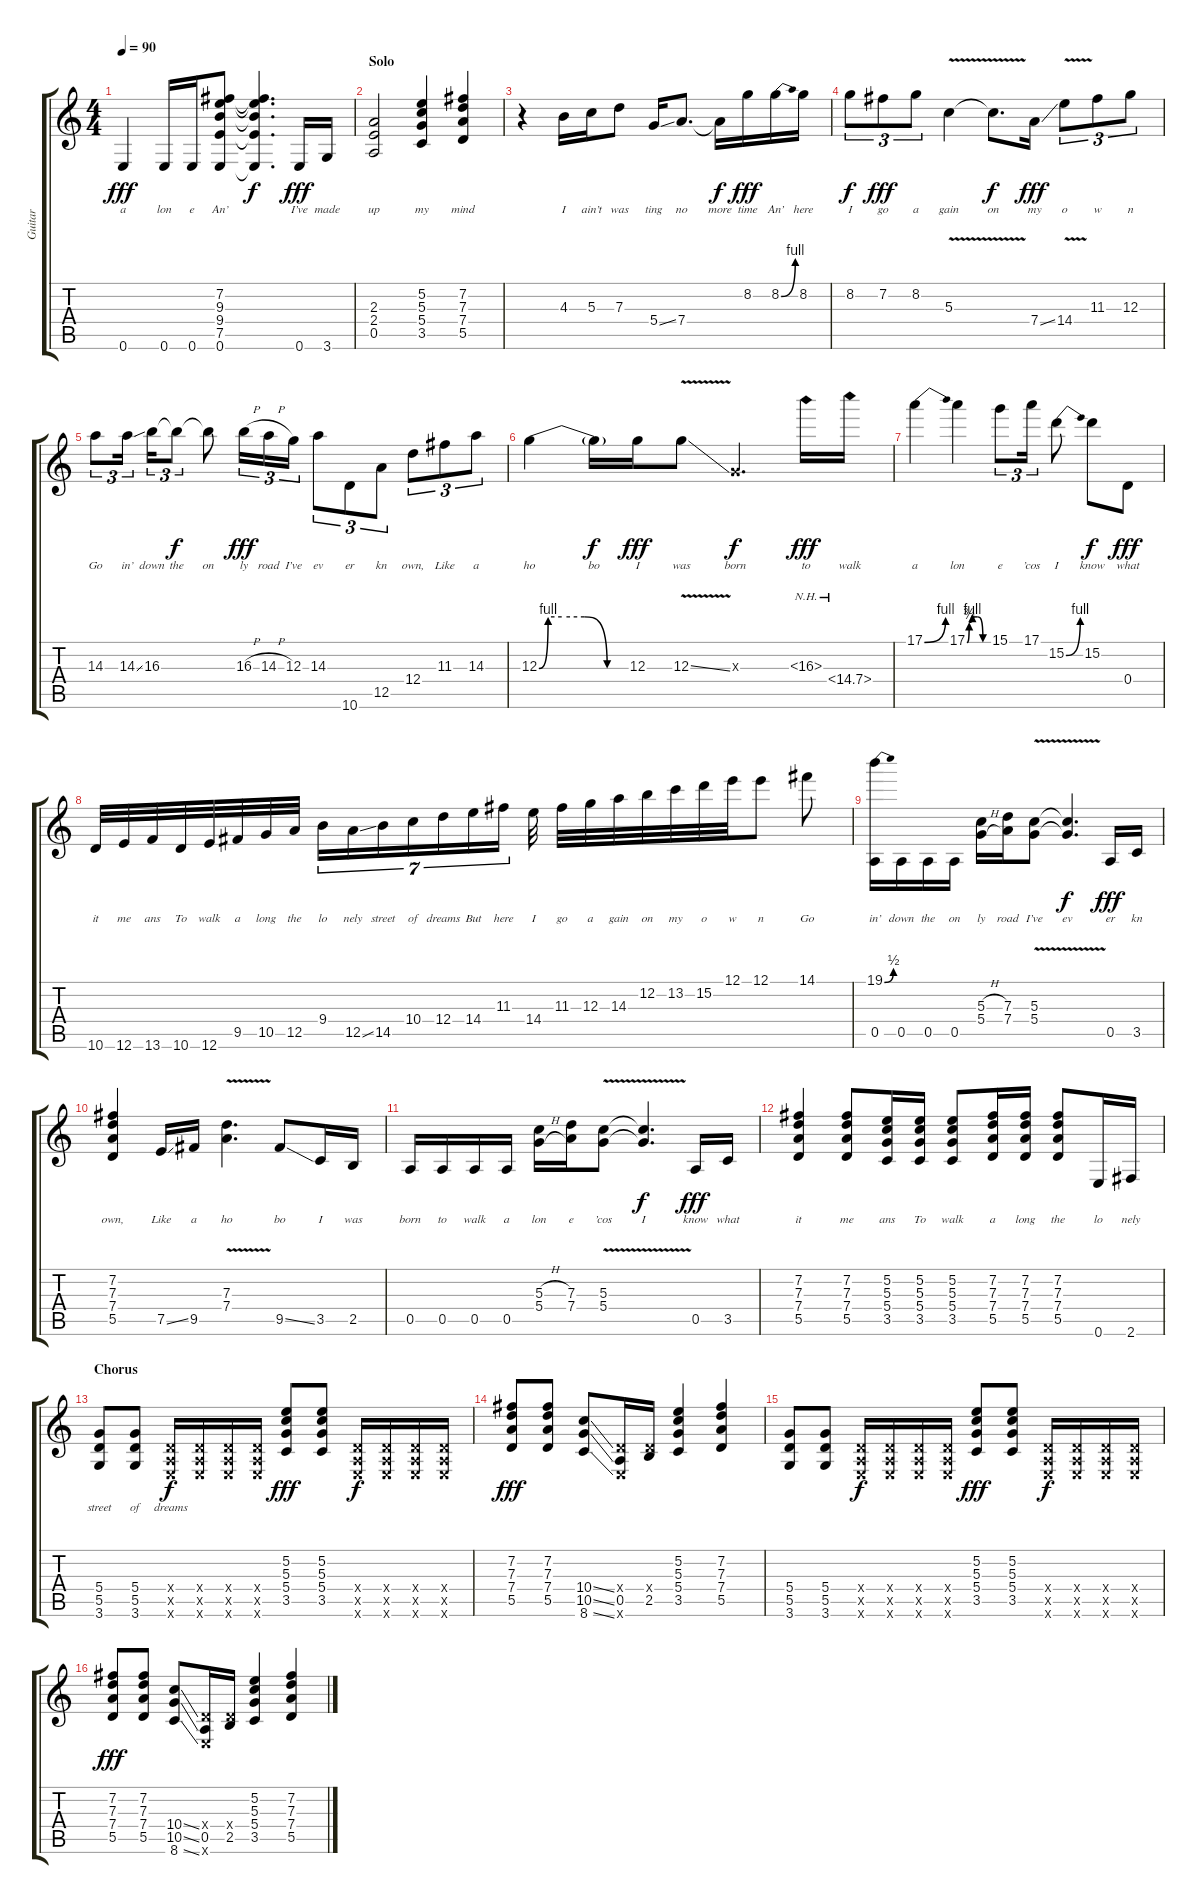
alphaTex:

\track ("Guitar" "Guitar") {instrument overdrivenguitar}
\staff {score tabs}
\tuning (E4 B3 G3 D3 A2 E2) {hide}
\ts (4 4)
\tempo 90
\clef g2
\ks c
0.6.4{lyrics (0 "a") lyrics (1 "") lyrics (2 "") lyrics (3 "") lyrics (4 "") dy fff} 0.6.16{lyrics (0 "lon") lyrics (1 "") lyrics (2 "") lyrics (3 "") lyrics (4 "")} 0.6.16{lyrics (0 "e") lyrics (1 "") lyrics (2 "") lyrics (3 "") lyrics (4 "")} (7.2 9.3 9.4 7.5 0.6).8{lyrics (0 "An’") lyrics (1 "") lyrics (2 "") lyrics (3 "") lyrics (4 "")} (7.2{t} 9.3{t} 9.4{t} 7.5{t} 0.6{t}).4{d lyrics (0 "") lyrics (1 "") lyrics (2 "") lyrics (3 "") lyrics (4 "") dy f} 0.6.16{lyrics (0 "I’ve") lyrics (1 "") lyrics (2 "") lyrics (3 "") lyrics (4 "") dy fff} 3.6.16{lyrics (0 "made") lyrics (1 "") lyrics (2 "") lyrics (3 "") lyrics (4 "")} |
\section ("" "Solo")
(2.3 2.4 0.5).2{lyrics (0 "up") lyrics (1 "") lyrics (2 "") lyrics (3 "") lyrics (4 "")} (5.2 5.3 5.4 3.5).4{lyrics (0 "my") lyrics (1 "") lyrics (2 "") lyrics (3 "") lyrics (4 "")} (7.2 7.3 7.4 5.5).4{lyrics (0 "mind") lyrics (1 "") lyrics (2 "") lyrics (3 "") lyrics (4 "")} |
r.4 4.3.16{lyrics (0 "I") lyrics (1 "") lyrics (2 "") lyrics (3 "") lyrics (4 "")} 5.3.16{lyrics (0 "ain’t") lyrics (1 "") lyrics (2 "") lyrics (3 "") lyrics (4 "")} 7.3.8{lyrics (0 "was") lyrics (1 "") lyrics (2 "") lyrics (3 "") lyrics (4 "")} 5.4{ss}.16{lyrics (0 "ting") lyrics (1 "") lyrics (2 "") lyrics (3 "") lyrics (4 "")} 7.4.8{d lyrics (0 "no") lyrics (1 "") lyrics (2 "") lyrics (3 "") lyrics (4 "")} 7.4{t}.16{lyrics (0 "more") lyrics (1 "") lyrics (2 "") lyrics (3 "") lyrics (4 "") dy f} 8.2.16{lyrics (0 "time") lyrics (1 "") lyrics (2 "") lyrics (3 "") lyrics (4 "") dy fff} 8.2{be (bend 0 0 60 4)}.16{lyrics (0 "An’") lyrics (1 "") lyrics (2 "") lyrics (3 "") lyrics (4 "")} 8.2.16{lyrics (0 "here") lyrics (1 "") lyrics (2 "") lyrics (3 "") lyrics (4 "")} |
8.2.8{tu (3 2) lyrics (0 "I") lyrics (1 "") lyrics (2 "") lyrics (3 "") lyrics (4 "") dy f} 7.2.8{tu (3 2) lyrics (0 "go") lyrics (1 "") lyrics (2 "") lyrics (3 "") lyrics (4 "") dy fff} 8.2.8{tu (3 2) lyrics (0 "a") lyrics (1 "") lyrics (2 "") lyrics (3 "") lyrics (4 "")} 5.3{v}.4{lyrics (0 "gain") lyrics (1 "") lyrics (2 "") lyrics (3 "") lyrics (4 "")} 5.3{t}.8{d lyrics (0 "on") lyrics (1 "") lyrics (2 "") lyrics (3 "") lyrics (4 "") dy f} 7.4{ss}.16{lyrics (0 "my") lyrics (1 "") lyrics (2 "") lyrics (3 "") lyrics (4 "") dy fff} 14.4{v}.8{tu (3 2) lyrics (0 "o") lyrics (1 "") lyrics (2 "") lyrics (3 "") lyrics (4 "")} 11.3.8{tu (3 2) lyrics (0 "w") lyrics (1 "") lyrics (2 "") lyrics (3 "") lyrics (4 "")} 12.3.8{tu (3 2) lyrics (0 "n") lyrics (1 "") lyrics (2 "") lyrics (3 "") lyrics (4 "")} |
14.3.8{tu (3 2) lyrics (0 "Go") lyrics (1 "") lyrics (2 "") lyrics (3 "") lyrics (4 "")} 14.3{ss}.16{tu (3 2) lyrics (0 "in’") lyrics (1 "") lyrics (2 "") lyrics (3 "") lyrics (4 "") beam splitsecondary} 16.3.16{tu (3 2) lyrics (0 "down") lyrics (1 "") lyrics (2 "") lyrics (3 "") lyrics (4 "")} 16.3{t}.8{tu (3 2) lyrics (0 "the") lyrics (1 "") lyrics (2 "") lyrics (3 "") lyrics (4 "") dy f} 16.3{t}.8{lyrics (0 "on") lyrics (1 "") lyrics (2 "") lyrics (3 "") lyrics (4 "")} 16.3{h}.16{tu (3 2) lyrics (0 "ly") lyrics (1 "") lyrics (2 "") lyrics (3 "") lyrics (4 "") dy fff} 14.3{h}.16{tu (3 2) lyrics (0 "road") lyrics (1 "") lyrics (2 "") lyrics (3 "") lyrics (4 "")} 12.3.16{tu (3 2) lyrics (0 "I’ve") lyrics (1 "") lyrics (2 "") lyrics (3 "") lyrics (4 "")} 14.3.8{tu (3 2) lyrics (0 "ev") lyrics (1 "") lyrics (2 "") lyrics (3 "") lyrics (4 "")} 10.6.8{tu (3 2) lyrics (0 "er") lyrics (1 "") lyrics (2 "") lyrics (3 "") lyrics (4 "")} 12.5.8{tu (3 2) lyrics (0 "kn") lyrics (1 "") lyrics (2 "") lyrics (3 "") lyrics (4 "")} 12.4.8{tu (3 2) lyrics (0 "own,") lyrics (1 "") lyrics (2 "") lyrics (3 "") lyrics (4 "")} 11.3.8{tu (3 2) lyrics (0 "Like") lyrics (1 "") lyrics (2 "") lyrics (3 "") lyrics (4 "")} 14.3.8{tu (3 2) lyrics (0 "a") lyrics (1 "") lyrics (2 "") lyrics (3 "") lyrics (4 "")} |
12.3{be (custom 0 0 6 4 15 4 30 4 45 0 60 0)}.4{lyrics (0 "ho") lyrics (1 "") lyrics (2 "") lyrics (3 "") lyrics (4 "")} 12.3{t}.16{lyrics (0 "bo") lyrics (1 "") lyrics (2 "") lyrics (3 "") lyrics (4 "") dy f} 12.3.16{lyrics (0 "I") lyrics (1 "") lyrics (2 "") lyrics (3 "") lyrics (4 "") dy fff} 12.3{v ss}.8{lyrics (0 "was") lyrics (1 "") lyrics (2 "") lyrics (3 "") lyrics (4 "")} 0.3{x}.4{d lyrics (0 "born") lyrics (1 "") lyrics (2 "") lyrics (3 "") lyrics (4 "") dy f} 16.3{nh}.16{lyrics (0 "to") lyrics (1 "") lyrics (2 "") lyrics (3 "") lyrics (4 "") dy fff} 14.4{nh}.16{lyrics (0 "walk") lyrics (1 "") lyrics (2 "") lyrics (3 "") lyrics (4 "")} |
17.1{be (bend 0 0 60 4)}.4{lyrics (0 "a") lyrics (1 "") lyrics (2 "") lyrics (3 "") lyrics (4 "")} 17.1{be (custom 0 0 6 3 15 4 30 4 45 0 60 0)}.4{lyrics (0 "lon") lyrics (1 "") lyrics (2 "") lyrics (3 "") lyrics (4 "")} 15.1.8{tu (3 2) lyrics (0 "e") lyrics (1 "") lyrics (2 "") lyrics (3 "") lyrics (4 "")} 17.1.16{tu (3 2) lyrics (0 "’cos") lyrics (1 "") lyrics (2 "") lyrics (3 "") lyrics (4 "")} 15.2{be (bend 0 0 60 4)}.8{lyrics (0 "I") lyrics (1 "") lyrics (2 "") lyrics (3 "") lyrics (4 "")} 15.2.8{lyrics (0 "know") lyrics (1 "") lyrics (2 "") lyrics (3 "") lyrics (4 "") dy f} 0.4.8{lyrics (0 "what") lyrics (1 "") lyrics (2 "") lyrics (3 "") lyrics (4 "") dy fff} |
10.6.32{lyrics (0 "it") lyrics (1 "") lyrics (2 "") lyrics (3 "") lyrics (4 "")} 12.6.32{lyrics (0 "me") lyrics (1 "") lyrics (2 "") lyrics (3 "") lyrics (4 "")} 13.6.32{lyrics (0 "ans") lyrics (1 "") lyrics (2 "") lyrics (3 "") lyrics (4 "")} 10.6.32{lyrics (0 "To") lyrics (1 "") lyrics (2 "") lyrics (3 "") lyrics (4 "")} 12.6.32{lyrics (0 "walk") lyrics (1 "") lyrics (2 "") lyrics (3 "") lyrics (4 "")} 9.5.32{lyrics (0 "a") lyrics (1 "") lyrics (2 "") lyrics (3 "") lyrics (4 "")} 10.5.32{lyrics (0 "long") lyrics (1 "") lyrics (2 "") lyrics (3 "") lyrics (4 "")} 12.5.32{lyrics (0 "the") lyrics (1 "") lyrics (2 "") lyrics (3 "") lyrics (4 "")} 9.4.16{tu (7 4) lyrics (0 "lo") lyrics (1 "") lyrics (2 "") lyrics (3 "") lyrics (4 "")} 12.5{ss}.16{tu (7 4) lyrics (0 "nely") lyrics (1 "") lyrics (2 "") lyrics (3 "") lyrics (4 "")} 14.5.16{tu (7 4) lyrics (0 "street") lyrics (1 "") lyrics (2 "") lyrics (3 "") lyrics (4 "")} 10.4.16{tu (7 4) lyrics (0 "of") lyrics (1 "") lyrics (2 "") lyrics (3 "") lyrics (4 "")} 12.4.16{tu (7 4) lyrics (0 "dreams") lyrics (1 "") lyrics (2 "") lyrics (3 "") lyrics (4 "")} 14.4.16{tu (7 4) lyrics (0 "But") lyrics (1 "") lyrics (2 "") lyrics (3 "") lyrics (4 "")} 11.3.16{tu (7 4) lyrics (0 "here") lyrics (1 "") lyrics (2 "") lyrics (3 "") lyrics (4 "")} 14.4.32{lyrics (0 "I") lyrics (1 "") lyrics (2 "") lyrics (3 "") lyrics (4 "")} 11.3.32{lyrics (0 "go") lyrics (1 "") lyrics (2 "") lyrics (3 "") lyrics (4 "")} 12.3.32{lyrics (0 "a") lyrics (1 "") lyrics (2 "") lyrics (3 "") lyrics (4 "")} 14.3.32{lyrics (0 "gain") lyrics (1 "") lyrics (2 "") lyrics (3 "") lyrics (4 "")} 12.2.32{lyrics (0 "on") lyrics (1 "") lyrics (2 "") lyrics (3 "") lyrics (4 "")} 13.2.32{lyrics (0 "my") lyrics (1 "") lyrics (2 "") lyrics (3 "") lyrics (4 "")} 15.2.32{lyrics (0 "o") lyrics (1 "") lyrics (2 "") lyrics (3 "") lyrics (4 "")} 12.1.32{lyrics (0 "w") lyrics (1 "") lyrics (2 "") lyrics (3 "") lyrics (4 "")} 12.1.8{lyrics (0 "n") lyrics (1 "") lyrics (2 "") lyrics (3 "") lyrics (4 "")} 14.1.8{lyrics (0 "Go") lyrics (1 "") lyrics (2 "") lyrics (3 "") lyrics (4 "")} |
(19.1{be (bend 0 0 60 2)} 0.5).16{lyrics (0 "in’") lyrics (1 "") lyrics (2 "") lyrics (3 "") lyrics (4 "")} 0.5.16{lyrics (0 "down") lyrics (1 "") lyrics (2 "") lyrics (3 "") lyrics (4 "")} 0.5.16{lyrics (0 "the") lyrics (1 "") lyrics (2 "") lyrics (3 "") lyrics (4 "")} 0.5.16{lyrics (0 "on") lyrics (1 "") lyrics (2 "") lyrics (3 "") lyrics (4 "")} (5.3{h} 5.4{h}).16{lyrics (0 "ly") lyrics (1 "") lyrics (2 "") lyrics (3 "") lyrics (4 "")} (7.3 7.4).16{lyrics (0 "road") lyrics (1 "") lyrics (2 "") lyrics (3 "") lyrics (4 "")} (5.3{v} 5.4{v}).8{lyrics (0 "I’ve") lyrics (1 "") lyrics (2 "") lyrics (3 "") lyrics (4 "")} (5.3{t} 5.4{t}).4{d lyrics (0 "ev") lyrics (1 "") lyrics (2 "") lyrics (3 "") lyrics (4 "") dy f} 0.5.16{lyrics (0 "er") lyrics (1 "") lyrics (2 "") lyrics (3 "") lyrics (4 "") dy fff} 3.5.16{lyrics (0 "kn") lyrics (1 "") lyrics (2 "") lyrics (3 "") lyrics (4 "")} |
(7.2 7.3 7.4 5.5).4{lyrics (0 "own,") lyrics (1 "") lyrics (2 "") lyrics (3 "") lyrics (4 "")} 7.5{ss}.16{lyrics (0 "Like") lyrics (1 "") lyrics (2 "") lyrics (3 "") lyrics (4 "")} 9.5.16{lyrics (0 "a") lyrics (1 "") lyrics (2 "") lyrics (3 "") lyrics (4 "")} (7.3{v} 7.4{v}).4{d lyrics (0 "ho") lyrics (1 "") lyrics (2 "") lyrics (3 "") lyrics (4 "")} 9.5{ss}.8{lyrics (0 "bo") lyrics (1 "") lyrics (2 "") lyrics (3 "") lyrics (4 "")} 3.5.16{lyrics (0 "I") lyrics (1 "") lyrics (2 "") lyrics (3 "") lyrics (4 "")} 2.5.16{lyrics (0 "was") lyrics (1 "") lyrics (2 "") lyrics (3 "") lyrics (4 "")} |
0.5.16{lyrics (0 "born") lyrics (1 "") lyrics (2 "") lyrics (3 "") lyrics (4 "")} 0.5.16{lyrics (0 "to") lyrics (1 "") lyrics (2 "") lyrics (3 "") lyrics (4 "")} 0.5.16{lyrics (0 "walk") lyrics (1 "") lyrics (2 "") lyrics (3 "") lyrics (4 "")} 0.5.16{lyrics (0 "a") lyrics (1 "") lyrics (2 "") lyrics (3 "") lyrics (4 "")} (5.3{h} 5.4{h}).16{lyrics (0 "lon") lyrics (1 "") lyrics (2 "") lyrics (3 "") lyrics (4 "")} (7.3 7.4).16{lyrics (0 "e") lyrics (1 "") lyrics (2 "") lyrics (3 "") lyrics (4 "")} (5.3{v} 5.4{v}).8{lyrics (0 "’cos") lyrics (1 "") lyrics (2 "") lyrics (3 "") lyrics (4 "")} (5.3{t} 5.4{t}).4{d lyrics (0 "I") lyrics (1 "") lyrics (2 "") lyrics (3 "") lyrics (4 "") dy f} 0.5.16{lyrics (0 "know") lyrics (1 "") lyrics (2 "") lyrics (3 "") lyrics (4 "") dy fff} 3.5.16{lyrics (0 "what") lyrics (1 "") lyrics (2 "") lyrics (3 "") lyrics (4 "")} |
(7.2 7.3 7.4 5.5).4{lyrics (0 "it") lyrics (1 "") lyrics (2 "") lyrics (3 "") lyrics (4 "")} (7.2 7.3 7.4 5.5).8{lyrics (0 "me") lyrics (1 "") lyrics (2 "") lyrics (3 "") lyrics (4 "")} (5.2 5.3 5.4 3.5).16{lyrics (0 "ans") lyrics (1 "") lyrics (2 "") lyrics (3 "") lyrics (4 "")} (5.2 5.3 5.4 3.5).16{lyrics (0 "To") lyrics (1 "") lyrics (2 "") lyrics (3 "") lyrics (4 "")} (5.2 5.3 5.4 3.5).8{lyrics (0 "walk") lyrics (1 "") lyrics (2 "") lyrics (3 "") lyrics (4 "")} (7.2 7.3 7.4 5.5).16{lyrics (0 "a") lyrics (1 "") lyrics (2 "") lyrics (3 "") lyrics (4 "")} (7.2 7.3 7.4 5.5).16{lyrics (0 "long") lyrics (1 "") lyrics (2 "") lyrics (3 "") lyrics (4 "")} (7.2 7.3 7.4 5.5).8{lyrics (0 "the") lyrics (1 "") lyrics (2 "") lyrics (3 "") lyrics (4 "")} 0.6.16{lyrics (0 "lo") lyrics (1 "") lyrics (2 "") lyrics (3 "") lyrics (4 "")} 2.6.16{lyrics (0 "nely") lyrics (1 "") lyrics (2 "") lyrics (3 "") lyrics (4 "")} |
\section ("" "Chorus")
(5.4 5.5 3.6).8{lyrics (0 "street") lyrics (1 "") lyrics (2 "") lyrics (3 "") lyrics (4 "")} (5.4 5.5 3.6).8{lyrics (0 "of") lyrics (1 "") lyrics (2 "") lyrics (3 "") lyrics (4 "")} (0.4{x} 0.5{x} 0.6{x}).16{lyrics (0 "dreams") lyrics (1 "") lyrics (2 "") lyrics (3 "") lyrics (4 "") dy f} (0.4{x} 0.5{x} 0.6{x}).16 (0.4{x} 0.5{x} 0.6{x}).16 (0.4{x} 0.5{x} 0.6{x}).16 (5.2 5.3 5.4 3.5).8{dy fff} (5.2 5.3 5.4 3.5).8 (0.4{x} 0.5{x} 0.6{x}).16{dy f} (0.4{x} 0.5{x} 0.6{x}).16 (0.4{x} 0.5{x} 0.6{x}).16 (0.4{x} 0.5{x} 0.6{x}).16 |
(7.2 7.3 7.4 5.5).8{dy fff} (7.2 7.3 7.4 5.5).8 (10.4{ss} 10.5{ss} 8.6{ss}).8 (0.4{x} 0.5 0.6{x}).16 (0.4{x} 2.5).16 (5.2 5.3 5.4 3.5).4 (7.2 7.3 7.4 5.5).4 |
(5.4 5.5 3.6).8 (5.4 5.5 3.6).8 (0.4{x} 0.5{x} 0.6{x}).16{dy f} (0.4{x} 0.5{x} 0.6{x}).16 (0.4{x} 0.5{x} 0.6{x}).16 (0.4{x} 0.5{x} 0.6{x}).16 (5.2 5.3 5.4 3.5).8{dy fff} (5.2 5.3 5.4 3.5).8 (0.4{x} 0.5{x} 0.6{x}).16{dy f} (0.4{x} 0.5{x} 0.6{x}).16 (0.4{x} 0.5{x} 0.6{x}).16 (0.4{x} 0.5{x} 0.6{x}).16 |
(7.2 7.3 7.4 5.5).8{dy fff} (7.2 7.3 7.4 5.5).8 (10.4{ss} 10.5{ss} 8.6{ss}).8 (0.4{x} 0.5 0.6{x}).16 (0.4{x} 2.5).16 (5.2 5.3 5.4 3.5).4 (7.2 7.3 7.4 5.5).4
